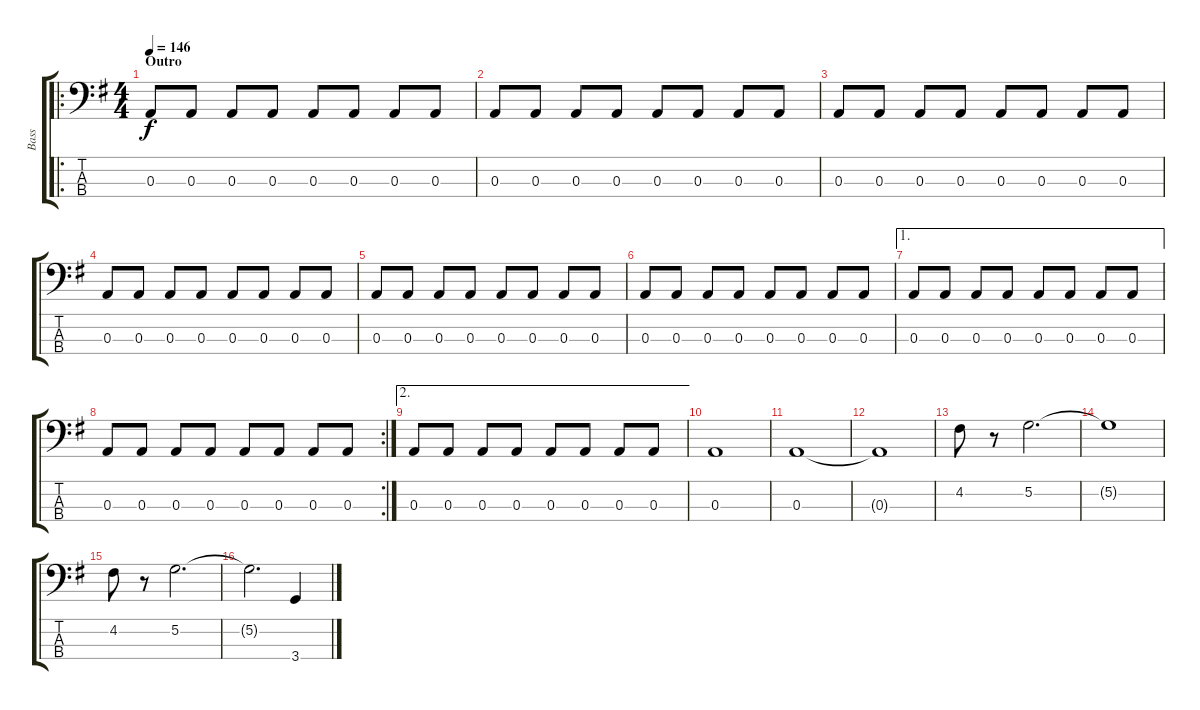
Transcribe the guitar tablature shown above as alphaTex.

\track ("Bass" "Bass") {instrument electricbassfinger}
\staff {score tabs}
\tuning (G2 D2 A1 E1) {hide}
\ro
\ts (4 4)
\section ("" "Outro")
\tempo 146
\clef f4
\ks eminor
0.3.8{dy f} 0.3.8 0.3.8 0.3.8 0.3.8 0.3.8 0.3.8 0.3.8 |
0.3.8 0.3.8 0.3.8 0.3.8 0.3.8 0.3.8 0.3.8 0.3.8 |
0.3.8 0.3.8 0.3.8 0.3.8 0.3.8 0.3.8 0.3.8 0.3.8 |
0.3.8 0.3.8 0.3.8 0.3.8 0.3.8 0.3.8 0.3.8 0.3.8 |
0.3.8 0.3.8 0.3.8 0.3.8 0.3.8 0.3.8 0.3.8 0.3.8 |
0.3.8 0.3.8 0.3.8 0.3.8 0.3.8 0.3.8 0.3.8 0.3.8 |
\ae 1
0.3.8 0.3.8 0.3.8 0.3.8 0.3.8 0.3.8 0.3.8 0.3.8 |
\rc 2
0.3.8 0.3.8 0.3.8 0.3.8 0.3.8 0.3.8 0.3.8 0.3.8 |
\ae 2
0.3.8 0.3.8 0.3.8 0.3.8 0.3.8 0.3.8 0.3.8 0.3.8 |
0.3.1 |
0.3.1 |
0.3{t}.1 |
4.2.8 r.8 5.2.2{d} |
5.2{t}.1 |
4.2.8 r.8 5.2.2{d} |
5.2{t}.2{d} 3.4.4
